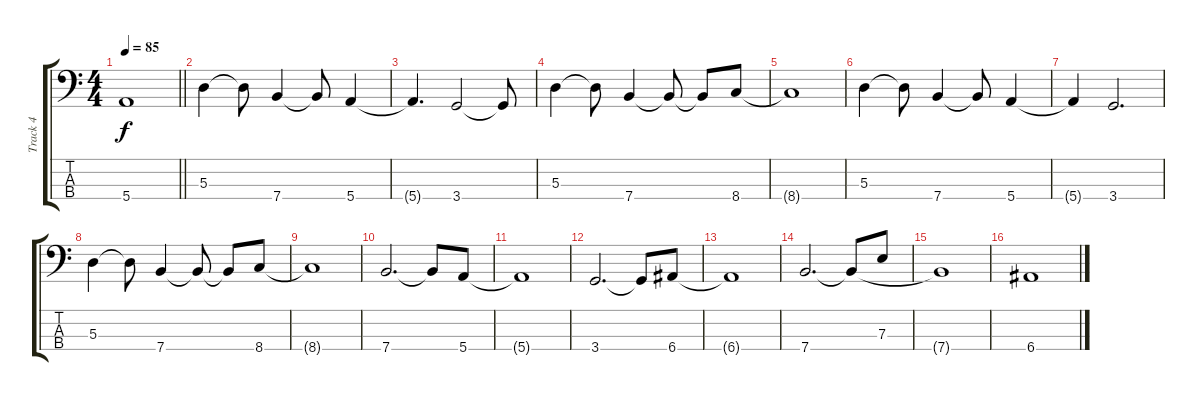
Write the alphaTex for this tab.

\track ("Track 4" "Track 4") {instrument electricbassfinger}
\staff {score tabs}
\tuning (G2 D2 A1 E1) {hide}
\ts (4 4)
\tempo 85
\clef f4
\barLineRight lightlight
\ks c
5.4{t}.1{dy f} |
5.3.4 5.3{t}.8 7.4.4 7.4{t}.8 5.4.4 |
5.4{t}.4{d} 3.4.2 3.4{t}.8 |
5.3.4 5.3{t}.8 7.4.4 7.4{t}.8 7.4{t}.8 8.4.8 |
8.4{t}.1 |
5.3.4 5.3{t}.8 7.4.4 7.4{t}.8 5.4.4 |
5.4{t}.4 3.4.2{d} |
5.3.4 5.3{t}.8 7.4.4 7.4{t}.8 7.4{t}.8 8.4.8 |
8.4{t}.1 |
7.4.2{d} 7.4{t}.8 5.4.8 |
5.4{t}.1 |
3.4.2{d} 3.4{t}.8 6.4.8 |
6.4{t}.1 |
7.4.2{d} 7.4{t}.8 7.3.8 |
7.4{t}.1 |
6.4.1
